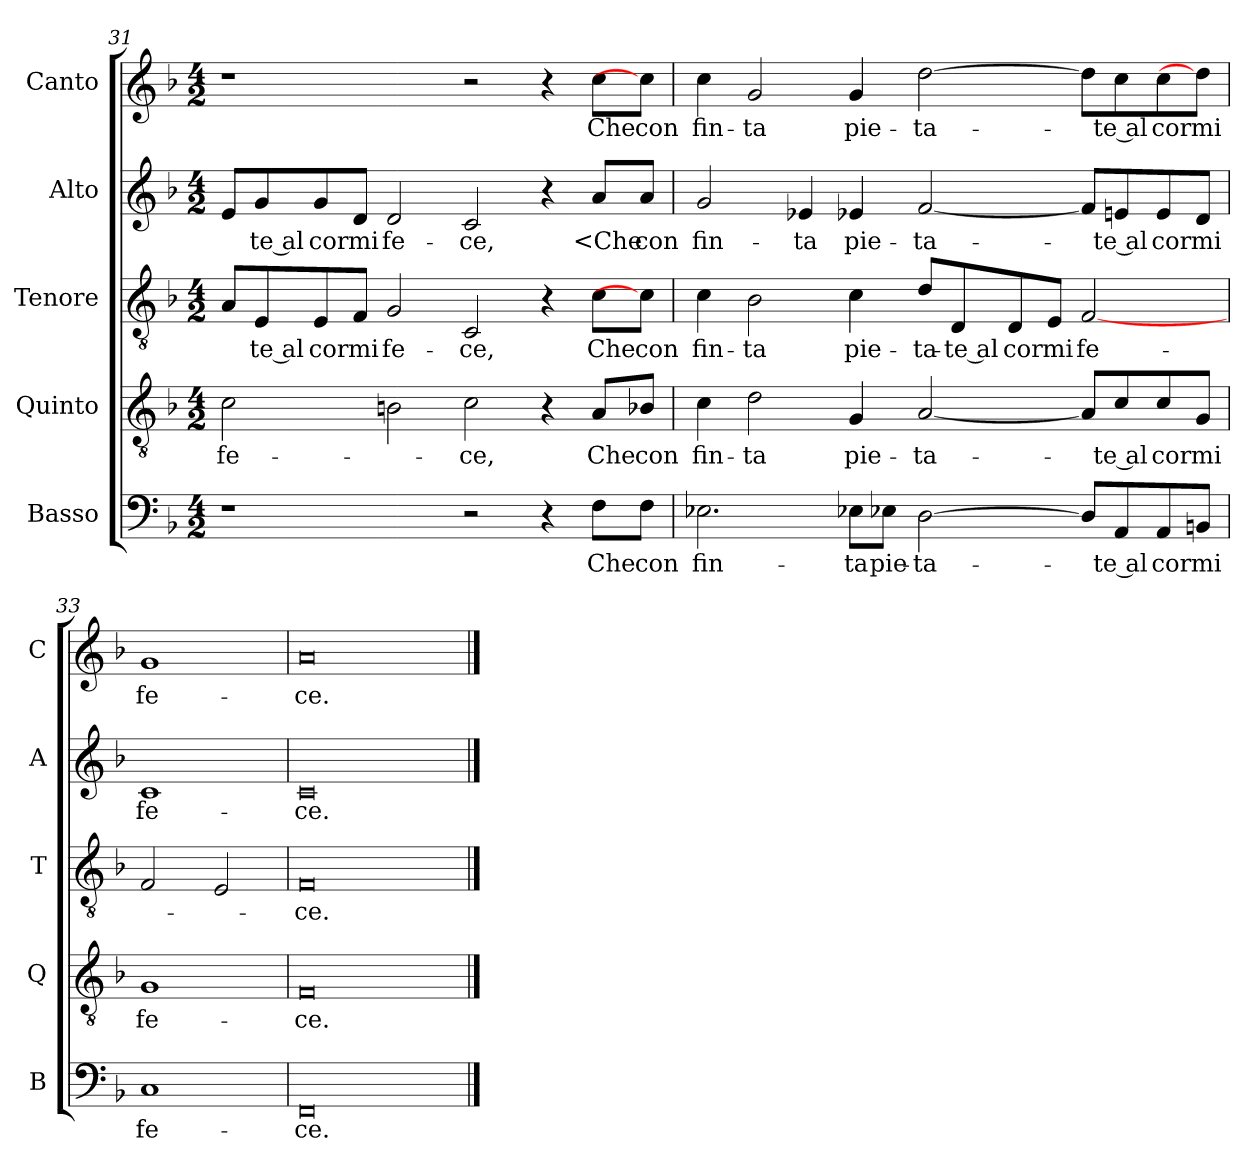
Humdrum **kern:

**kern	**text	**kern	**text	**kern	**text	**kern	**text	**kern	**text
*part5	*part5	*part4	*part4	*part3	*part3	*part2	*part2	*part1	*part1
*staff5	*staff5	*staff4	*staff4	*staff3	*staff3	*staff2	*staff2	*staff1	*staff1
*I"Basso	*	*I"Quinto	*	*I"Tenore	*	*I"Alto	*	*I"Canto	*
*I'B	*	*I'Q	*	*I'T	*	*I'A	*	*I'C	*
*clefF4	*	*clefGv2	*	*clefGv2	*	*clefG2	*	*clefG2	*
*k[b-]	*	*k[b-]	*	*k[b-]	*	*k[b-]	*	*k[b-]	*
*M4/2	*	*M4/2	*	*M4/2	*	*M4/2	*	*M4/2	*
=31	=31	=31	=31	=31	=31	=31	=31	=31	=31
1r	.	2c	fe-	8AL	.	8eL	.	1r	.
.	.	.	.	8E	-te al	8g	-te al	.	.
.	.	.	.	8E	cor	8g	cor	.	.
.	.	.	.	8FJ	mi	8dJ	mi	.	.
.	.	2Bn	.	2G	fe-	2d	fe-	.	.
2r	.	2c	-ce,	2C	-ce,	2c	-ce,	2r	.
4r	.	4r	.	4r	.	4r	.	4r	.
8FL	Che	8AL	Che	8cL	Che	8aL	<Che	8ccL	Che
8FJ	con	8B-XJ	con	8cJ]	con	8aJ	con	8ccJ]	con
=32	=32	=32	=32	=32	=32	=32	=32	=32	=32
2.E-X	fin-	4c	fin-	4c	fin-	2g	fin-	4cc	fin-
.	.	2d	-ta	2B-	-ta	.	.	2g	-ta
.	.	.	.	.	.	4e-X	-ta	.	.
8E-XL	-ta	4G	pie-	4c	pie-	4e-X	pie-	4g	pie-
8E-XJ	pie-	.	.	.	.	.	.	.	.
[2D	-ta-	[2A	-ta-	8dL	-ta-	[2f	-ta-	[2dd	-ta-
.	.	.	.	8D	-te al	.	.	.	.
.	.	.	.	8D	cor	.	.	.	.
.	.	.	.	8EJ	mi	.	.	.	.
8DL]	.	8AL]	.	[2F	fe-	8fL]	.	8ddL]	.
8AA	-te al	8c	-te al	.	.	8en	-te al	8cc	-te al
8AA	cor	8c	cor	.	.	8e	cor	8cc	cor
8BBnJ	mi	8GJ	mi	.	.	8dJ	mi	8ddJ]	mi
=33	=33	=33	=33	=33	=33	=33	=33	=33	=33
1C	fe-	1G	fe-	2F	.	1c	fe-	1g	fe-
.	.	.	.	2E	.	.	.	.	.
=34	=34	=34	=34	=34	=34	=34	=34	=34	=34
0FF	-ce.	0F	-ce.	0F	-ce.	0c	-ce.	0a	-ce.
==	==	==	==	==	==	==	==	==	==
*-	*-	*-	*-	*-	*-	*-	*-	*-	*-
